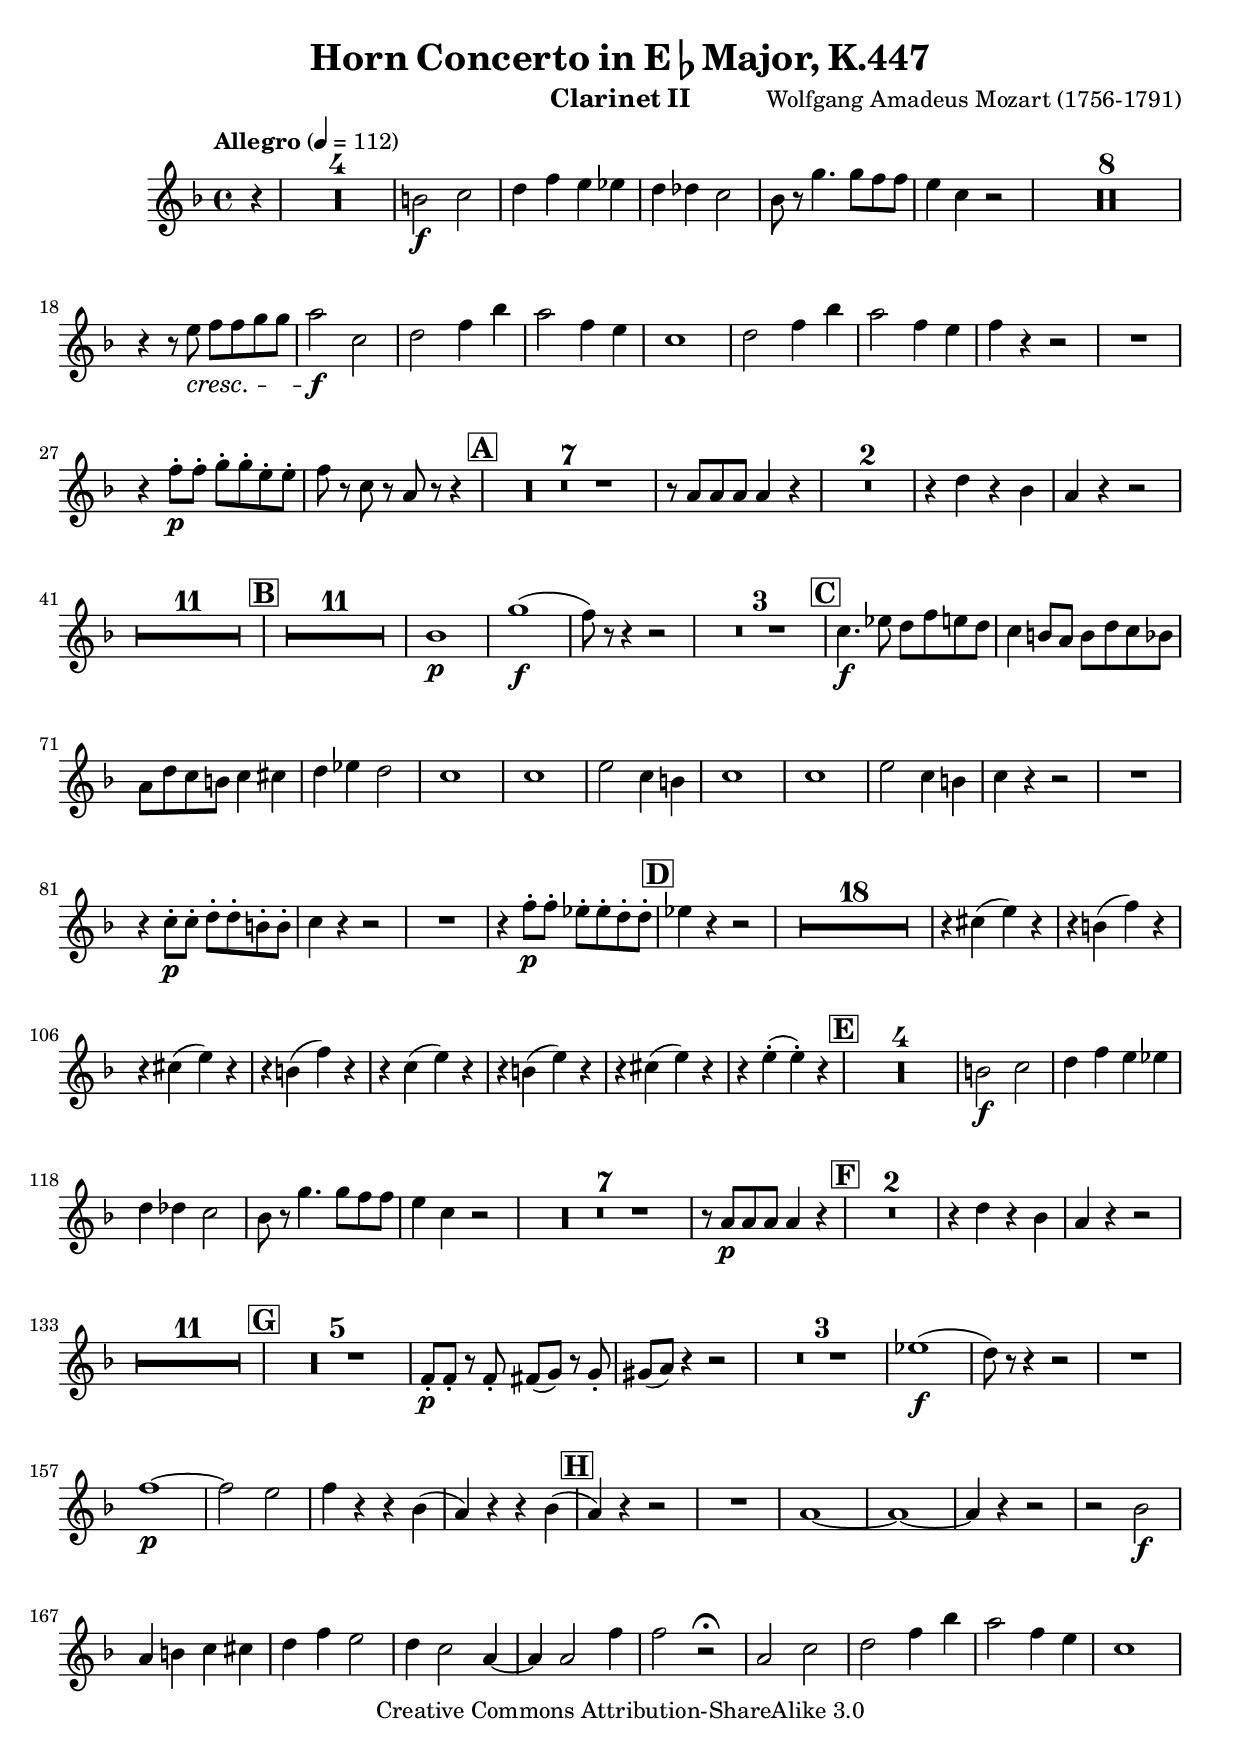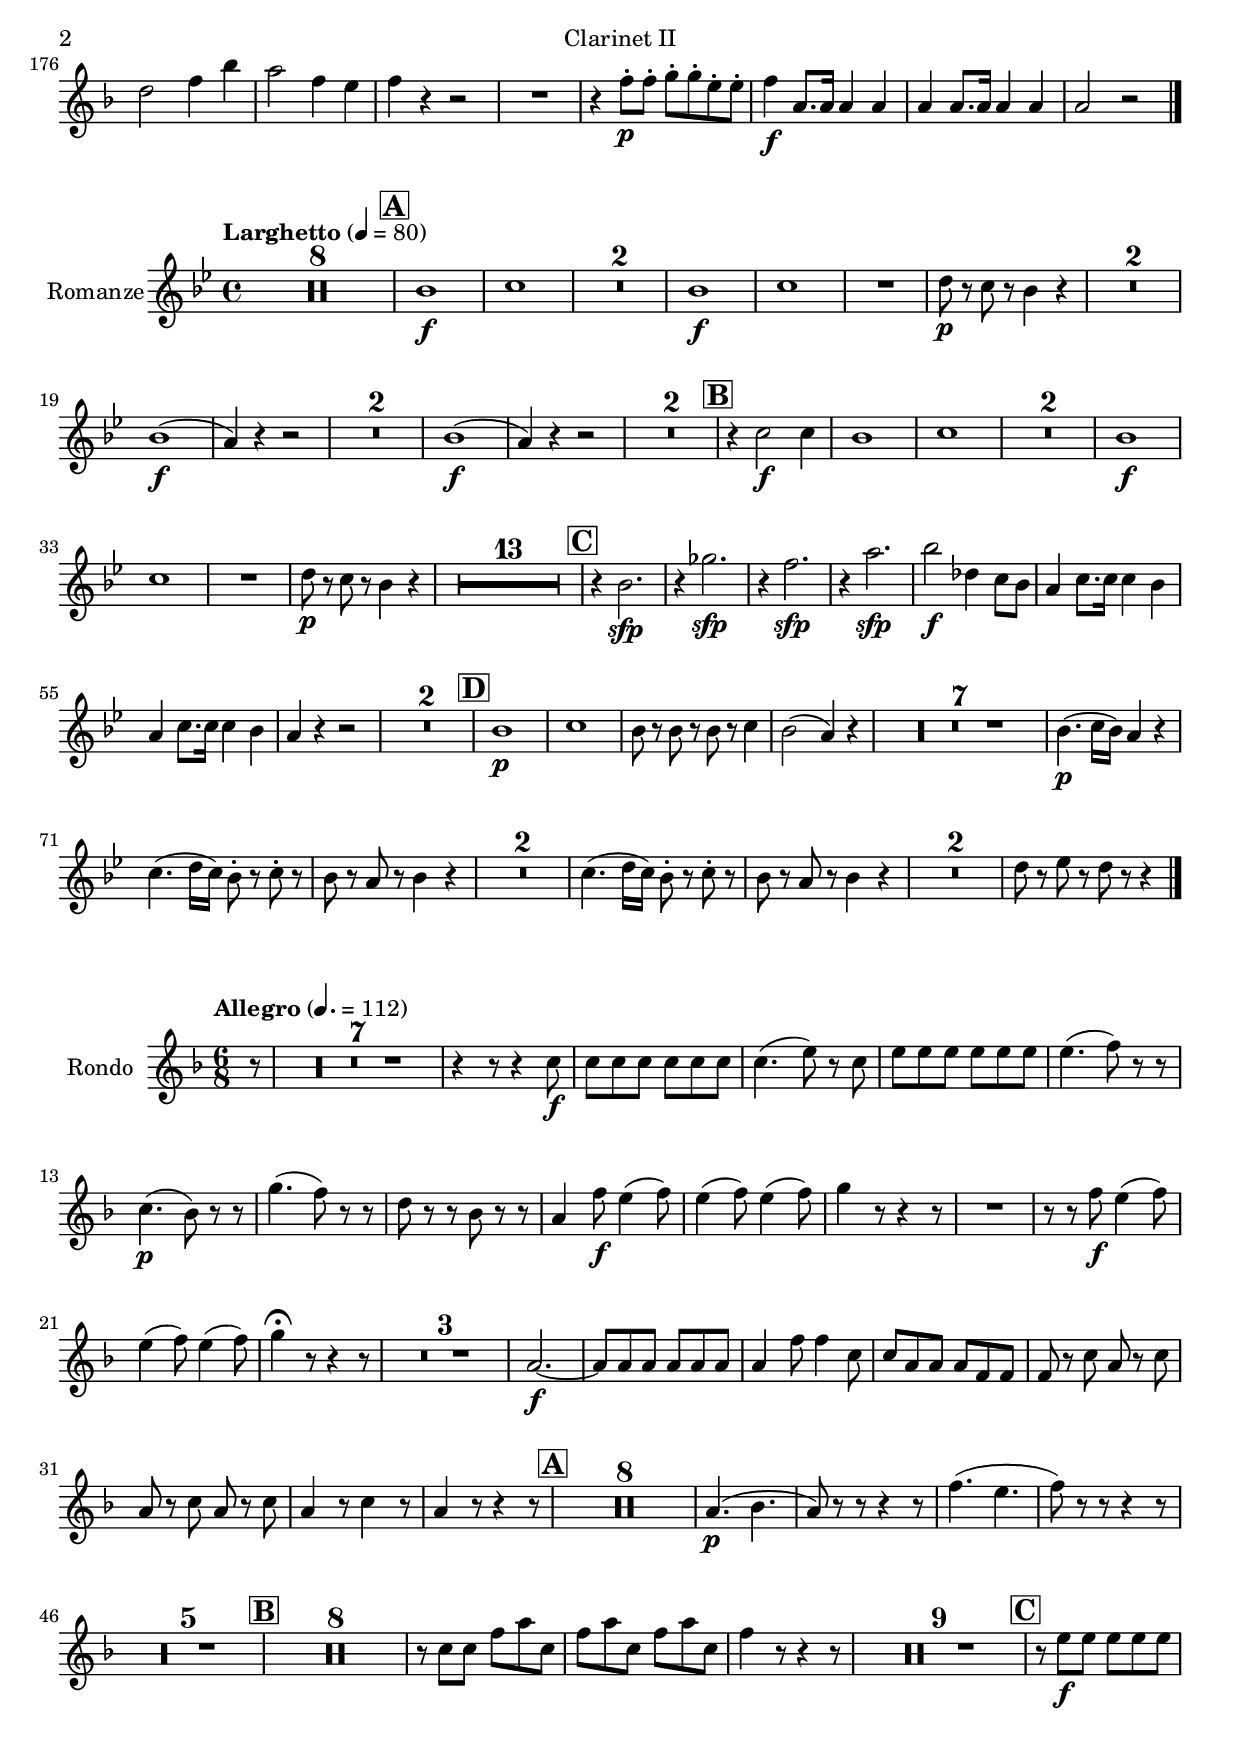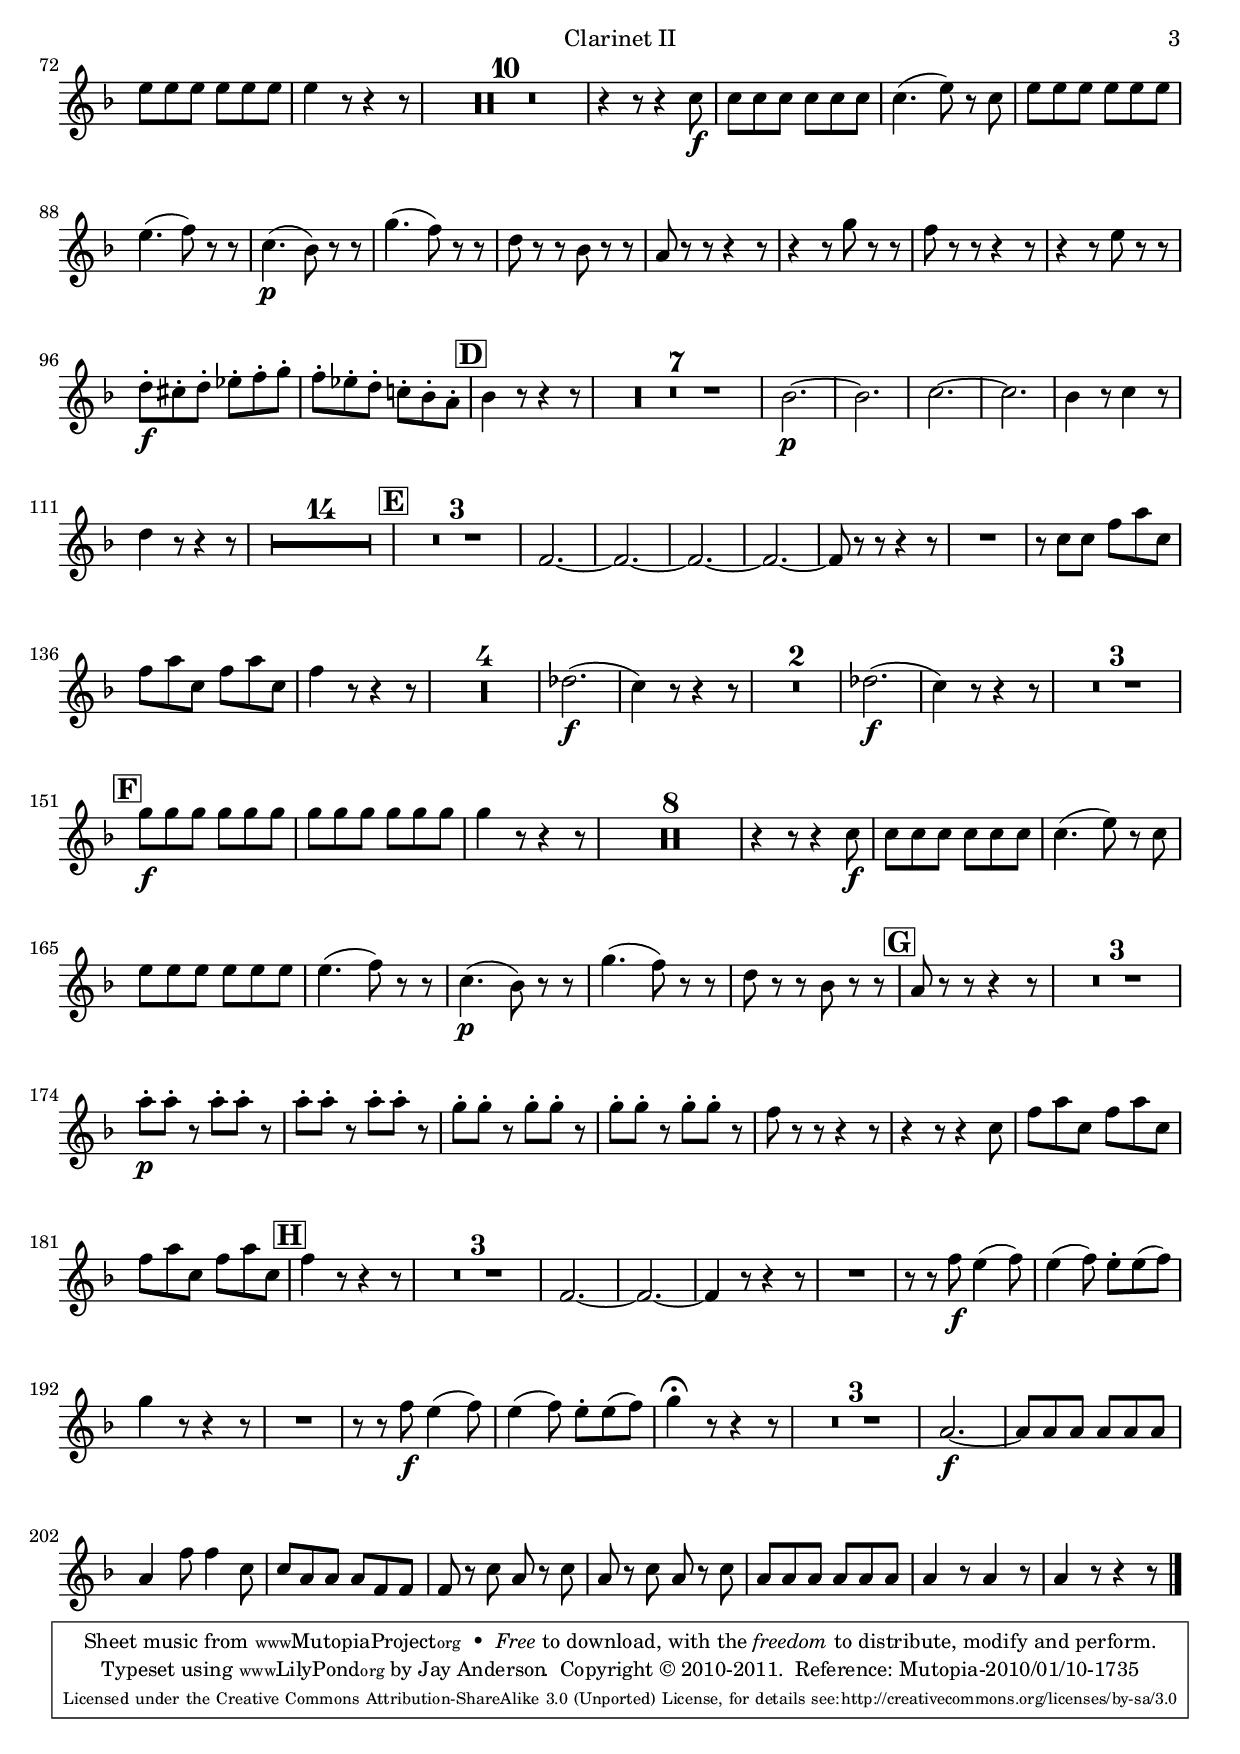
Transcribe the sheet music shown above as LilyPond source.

\version "2.13.50"

\include "defs.ily"
\version "2.13.50"

clarinetIIAllegro = \relative c''
{
  \clef treble
  \key f \major
  \transposition bes
  r4 |
  R1*4 |
  b2\f c |
  d4 f e ees |
  d des c2 |
  bes8 r g'4. g8 f f |
  e4 c r2 |
  R1*8 |
  r4 r8 e\cresc f f g g |
  a2\f c, |
  d f4 bes |
  a2 f4 e |
  c1 |
  d2 f4 bes |
  a2 f4 e |
  f r r2 |
  R1 |
  r4 f8-.\p f-. g-. g-. e-. e-. |
  f r c r a r r4 |
  R1*7 |
  r8 a a a a4 r |
  R1*2 |
  r4 d r bes |
  a r r2 |
  R1*22 |
  bes1\p |
  g'(\f |
  f8) r r4 r2 |
  R1*3 |
  c4.\f ees8 d f e d |
  c4 b8 a b d c bes |
  a d c b c4 cis |
  d ees d2 |
  c1 |
  c |
  e2 c4 b |
  c1 |
  c |
  e2 c4 b |
  c r r2 |
  R1 |
  r4 c8-.\p c-. d-. d-. b-. b-. |
  c4 r r2 |
  R1 |
  r4 f8-.\p f-. ees-. ees-. d-. d-. |
  ees4 r r2 |
  R1*18 |
  r4 cis( e) r |
  r b( f') r |
  r cis( e) r |
  r b( f') r |
  r c( e) r |
  r b( e) r |
  r cis( e) r |
  r e-.( e-.) r |
  R1*4 |
  b2\f c |
  d4 f e ees |
  d des c2 |
  bes8 r g'4. g8 f f |
  e4 c r2 |
  R1*7 |
  r8 a\p a a a4 r |
  R1*2 |
  r4 d r bes |
  a r r2 |
  R1*16 |
  f8-.\p f-. r f-. fis( g) r g-. |
  gis( a) r4 r2 |
  R1*3 |
  ees'1(\f |
  d8) r r4 r2 |
  R1 |
  f1~\p |
  f2 e |
  f4 r r bes,( |
  a) r r bes( |
  a) r r2 |
  R1 |
  a1~ |
  a~ |
  a4 r r2 |
  r2 bes2\f |
  a4 b c cis |
  d f e2 |
  d4 c2 a4~ |
  a a2 f'4 |
  f2 r\fermata |
  a,2 c |
  d2 f4 bes |
  a2 f4 e |
  c1 |
  d2 f4 bes |
  a2 f4 e |
  f r r2 |
  R1 |
  r4 f8-.\p f-. g-. g-. e-. e-. |
  f4\f a,8. a16 a4 a |
  a4 a8. a16 a4 a |
  a2 r |
}

clarinetIIRomanze = \relative c''
{
  \clef treble
  \key bes \major
  \transposition bes
  R1*8 |
  bes1\f |
  c |
  R1*2 |
  bes1\f |
  c |
  R1 |
  d8\p r c r bes4 r |
  R1*2 |
  bes1(\f |
  a4) r r2 |
  R1*2 |
  bes1(\f |
  a4) r r2 |
  R1*2 |
  r4 c2\f c4 |
  bes1 |
  c |
  R1*2 |
  bes1\f |
  c |
  R1 |
  d8\p r c r bes4 r |
  R1*13 |
  r4 bes2.\sfp |
  r4 ges'2.\sfp |
  r4 f2.\sfp |
  r4 a2.\sfp |
  bes2\f des,4 c8 bes |
  a4 c8. c16 c4 bes |
  a4 c8. c16 c4 bes |
  a r r2 |
  R1*2 |
  bes1\p |
  c |
  bes8 r bes r bes r c4 |
  bes2( a4) r |
  R1*7 |
  bes4.(\p c16 bes) a4 r |
  c4.( d16 c) bes8-. r c-. r |
  bes r a r bes4 r |
  R1*2 |
  c4.( d16 c) bes8-. r c-. r |
  bes r a r bes4 r |
  R1*2 |
  d8 r ees r d r r4 |
}

clarinetIIRondo = \relative c''
{
  \clef treble
  \key f \major
  \transposition bes
  r8 |
  R2.*7 |
  r4 r8 r4 c8\f |
  c c c c c c |
  c4.( e8) r c |
  e e e e e e |
  e4.( f8) r r |
  c4.(\p bes8) r r |
  g'4.( f8) r r |
  d r r bes r r |
  a4 f'8\f e4( f8) |
  e4( f8) e4( f8) |
  g4 r8 r4 r8 |
  R2. |
  r8 r f\f e4( f8) |
  e4( f8) e4( f8) |
  g4\fermata r8 r4 r8 |
  R2.*3 |
  a,2.~\f |
  a8 a a a a a |
  a4 f'8 f4 c8 |
  c a a a f f |
  f r c' a r c |
  a r c a r c |
  a4 r8 c4 r8 |
  a4 r8 r4 r8 |
  R2.*8 |
  a4.(\p bes |
  a8) r r r4 r8 |
  f'4.( e |
  f8) r r r4 r8 |
  R2.*13 |
  r8 c c f a c, |
  f a c, f a c, |
  f4 r8 r4 r8 |
  R2.*9 |
  r8 e\f e e e e |
  e e e e e e |
  e4 r8 r4 r8 |
  R2.*10 |
  r4 r8 r4 c8\f |
  c c c c c c |
  c4.( e8) r c |
  e e e e e e |
  e4.( f8) r r |
  c4.(\p bes8) r r |
  g'4.( f8) r r |
  d r r bes r r |
  a r r r4 r8 |
  r4 r8 g' r r |
  f r r r4 r8 |
  r4 r8 e r r |
  d-.\f cis-. d-. ees-. f-. g-. |
  f-. ees-. d-. c-. bes-. a-. |
  bes4 r8 r4 r8 |
  R2.*7 |
  bes2.~\p |
  bes |
  c~ |
  c |
  bes4 r8 c4 r8 |
  d4 r8 r4 r8 |
  R2.*17 |
  f,2.~ |
  f~ |
  f~ |
  f~ |
  f8 r r r4 r8 |
  R2. |
  r8 c' c f a c, |
  f a c, f a c, |
  f4 r8 r4 r8 |
  R2.*4 |
  des2.(\f |
  c4) r8 r4 r8 |
  R2.*2 |
  des2.(\f |
  c4) r8 r4 r8 |
  R2.*3 |
  g'8\f g g g g g |
  g g g g g g |
  g4 r8 r4 r8 |
  R2.*8 |
  r4 r8 r4 c,8\f |
  c c c c c c |
  c4.( e8) r c |
  e e e e e e |
  e4.( f8) r r |
  c4.(\p bes8) r r |
  g'4.( f8) r r |
  d r r bes r r |
  a r r r4 r8 |
  R2.*3 |
  a'8-.\p a-. r a-. a-. r |
  a8-. a-. r a-. a-. r |
  g8-. g-. r g-. g-. r |
  g8-. g-. r g-. g-. r |
  f r r r4 r8 |
  r4 r8 r4 c8 |
  f a c, f a c, |
  f a c, f a c, |
  f4 r8 r4 r8 |
  R2.*3 |
  f,2.~ |
  f~ |
  f4 r8 r4 r8 |
  R2. |
  r8 r f'\f e4( f8) |
  e4( f8) e-. e( f) |
  g4 r8 r4 r8 |
  R2. |
  r8 r f\f e4( f8) |
  e4( f8) e-. e( f) |
  g4\fermata r8 r4 r8 |
  R2.*3 |
  a,2.~\f |
  a8 a a a a a |
  a4 f'8 f4 c8 |
  c a a a f f |
  f r c' a r c |
  a r c a r c |
  a a a a a a |
  a4 r8 a4 r8 |
  a4 r8 r4 r8 |
}


instrument = \markup {Clarinet II}
\include "header.ily"

allegro = \clarinetIIAllegro
romanze = \clarinetIIRomanze
rondo = \clarinetIIRondo
\version "2.13.50"

\score
{
  \new Staff
  {
    << \allegro \outlineAllegro >>
  }
}

\score
{
  \new Staff
  {
    \set Staff.instrumentName = "Romanze"
    << \romanze \outlineRomanze >>
  }
}

\score
{
  \new Staff
  {
    \set Staff.instrumentName = "Rondo"
    << \rondo \outlineRondo >>
  }
}

